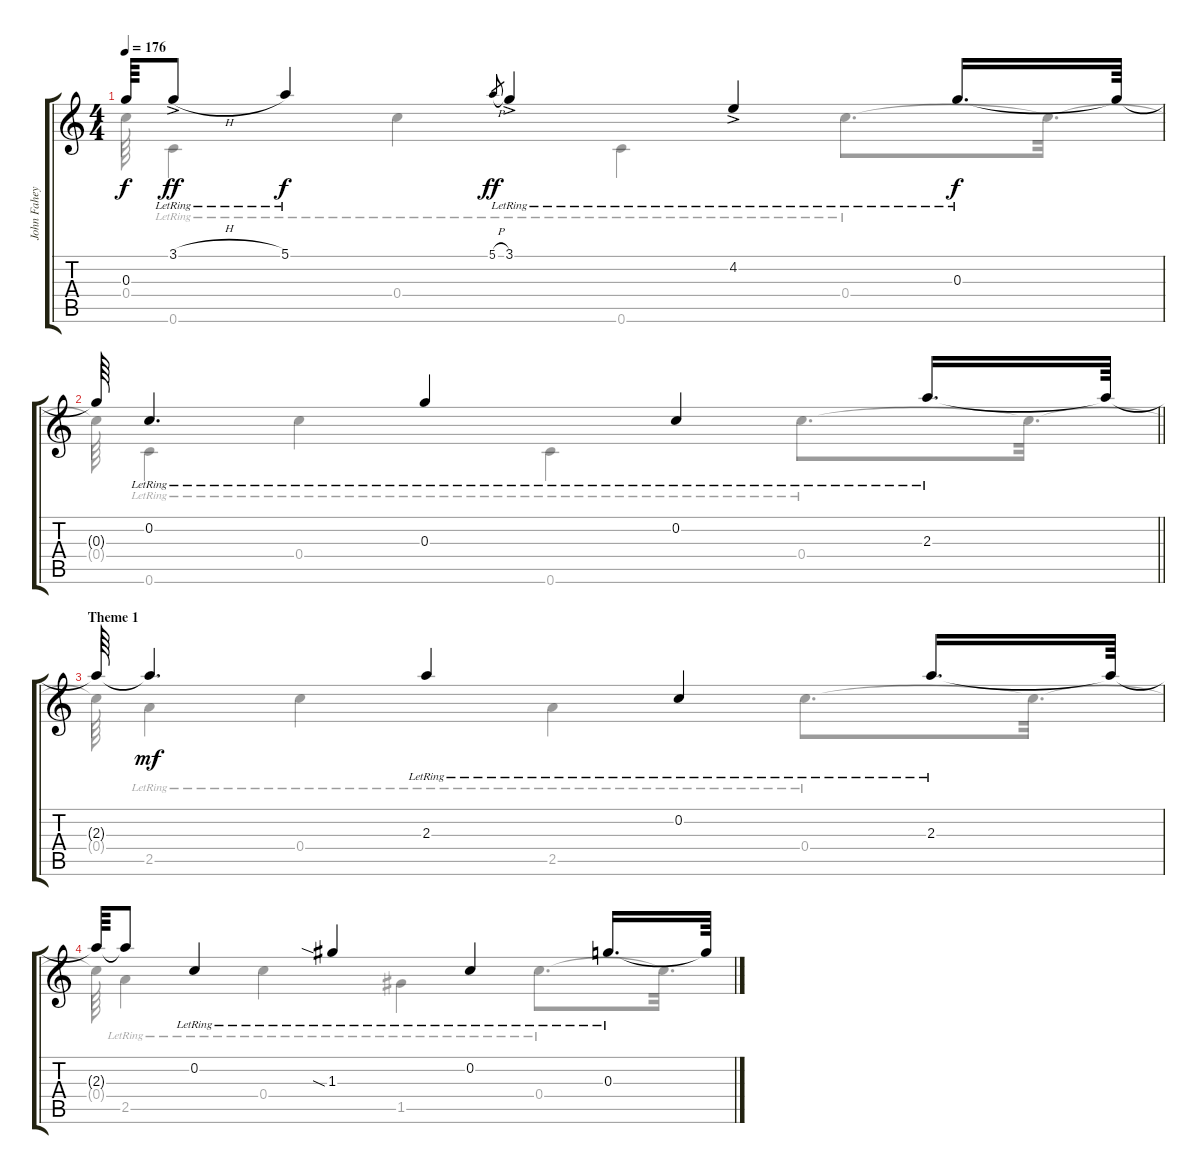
\track ("John Fahey 12-String Guitar - High Cours" "John Fahey") {instrument acousticguitarsteel}
\staff {score tabs}
\tuning (E4 C4 G4 C4 G3 C3) {hide}
\voice
\ts (4 4)
\tempo 176
\clef g2
\ks c
0.3{t}.64{dy f} 3.1{h ac lr}.8{dy ff} 5.1{lr}.4{dy f} 5.1{h}.8{gr dy ff} 3.1{ac lr}.4 4.2{ac lr}.4 0.3{lr}.16{d dy f} 0.3{t}.64 |
\barLineRight lightlight
0.3{t}.64 0.2{lr}.4{d} 0.3{lr}.4 0.2{lr}.4 2.3{lr}.16{d} 2.3{t}.64 |
\section ("" "Theme 1")
2.3{t}.64 2.3{t}.4{d dy mf} 2.3{lr}.4 0.2{lr}.4 2.3{lr}.16{d} 2.3{t}.64 |
2.3{t}.64 2.3{t}.8 0.2{lr}.4 1.3{sia lr}.4 0.2{lr}.4 0.3{lr}.16{d} 0.3{t}.64
\voice
\clef g2
\ottava regular
\simile none
\ks c
0.4{t}.64{dy f} 0.6{lr}.4 0.4{lr}.4 0.6{lr}.4 0.4{lr}.8{d} 0.4{t}.32{d} |
\barLineRight lightlight
0.4{t}.64 0.6{lr}.4 0.4{lr}.4 0.6{lr}.4 0.4{lr}.8{d} 0.4{t}.32{d} |
0.4{t}.64 2.5{lr}.4{dy mf} 0.4{lr}.4 2.5{lr}.4 0.4{lr}.8{d} 0.4{t}.32{d} |
0.4{t}.64 2.5{lr}.4 0.4{lr}.4 1.5{lr}.4 0.4{lr}.8{d} 0.4{t}.32{d}
